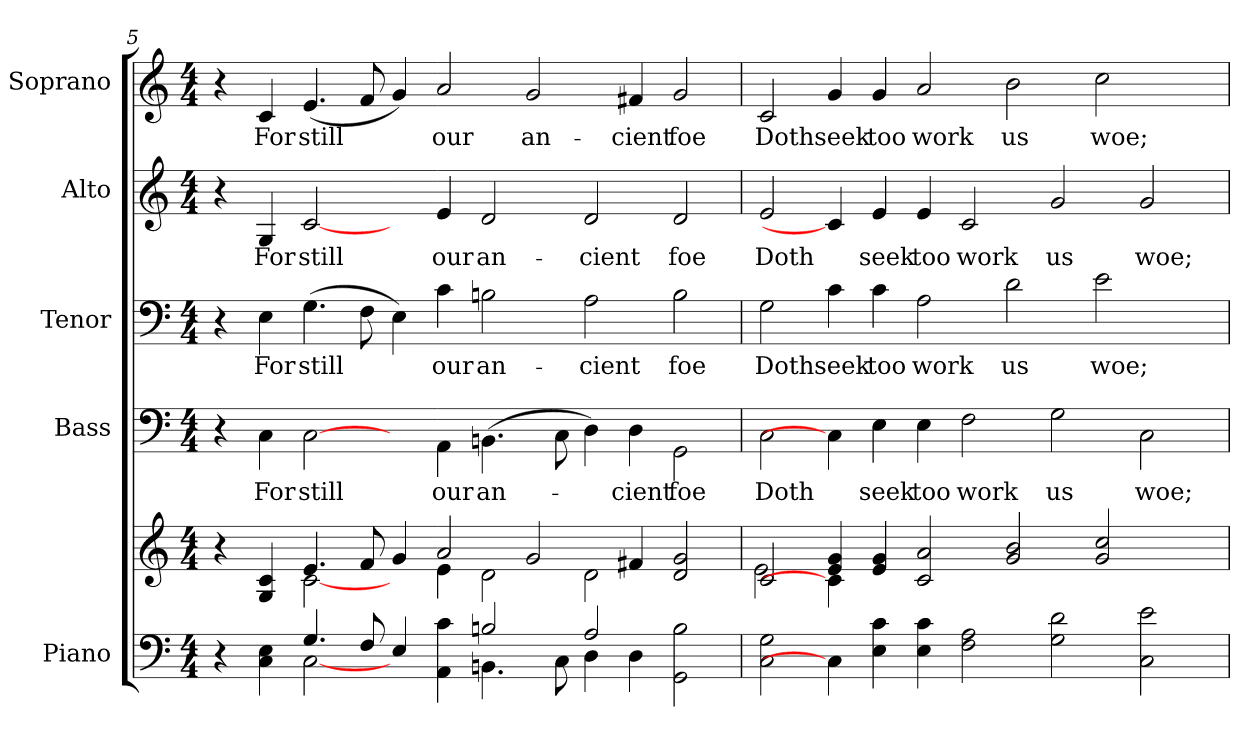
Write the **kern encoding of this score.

**kern	**kern	**kern	**text	**kern	**text	**kern	**text	**kern	**text
*part5	*part5	*part4	*part4	*part3	*part3	*part2	*part2	*part1	*part1
*staff6	*staff5	*staff4	*staff4	*staff3	*staff3	*staff2	*staff2	*staff1	*staff1
*I"Piano	*	*I"Bass	*	*I"Tenor	*	*I"Alto	*	*I"Soprano	*
*I'Pno.	*	*I'B.	*	*I'T.	*	*I'A.	*	*I'Pno.	*
!!LO:PB:g=z
*clefF4	*clefG2	*clefF4	*	*clefF4	*	*clefG2	*	*clefG2	*
*k[]	*k[]	*k[]	*	*k[]	*	*k[]	*	*k[]	*
*C:	*C:	*C:	*	*C:	*	*C:	*	*C:	*
*M4/4	*M4/4	*M4/4	*	*M4/4	*	*M4/4	*	*M4/4	*
=5	=5	=5	=5	=5	=5	=5	=5	=5	=5
*^	*^	*	*	*	*	*	*	*	*
4r	2ryy	4r	2ryy	4r	.	4r	.	4r	.	4r	.
!	!	!	!	!	!LO:LY:b:color=#000000	!	!	!	!	!	!
!	!	!	!	!	!	!	!LO:LY:b:color=#000000	!	!	!	!
!	!	!	!	!	!	!	!	!	!LO:LY:b:color=#000000	!	!
!	!	!	!	!	!	!	!	!	!	!	!LO:LY:b:color=#000000
4Ci\ 4Ei	.	4Gi/ 4ci	.	4Ci\	For	4Ei\	For	4Gi/	For	4ci/	For
!	!	!	!	!	!LO:LY:b:color=#000000	!	!	!	!	!	!
!	!	!	!	!	!	!	!LO:LY:b:color=#000000	!	!	!	!
!	!	!	!	!	!	!	!	!	!LO:LY:b:color=#000000	!	!
!	!	!	!	!	!	!	!	!	!	!	!LO:LY:b:color=#000000
4.Gi/	[2Ci\	4.ei/	[2ci\	[2Ci\	still	(4.Gi\	still	[2ci/	still	(4.ei/	still
8Fi/	.	8fi/	.	.	.	8Fi\	.	.	.	8fi/	.
4Ei/	4ryy	4gi/	4ryy	4ryy	.	4Ei\)	.	4ryy	.	4gi/)	.
!	!	!	!	!	!LO:LY:b:color=#000000	!	!	!	!	!	!
!	!	!	!	!	!	!	!LO:LY:b:color=#000000	!	!	!	!
!	!	!	!	!	!	!	!	!	!LO:LY:b:color=#000000	!	!
!	!	!	!	!	!	!	!	!	!	!	!LO:LY:b:color=#000000
4AAi\ 4ci	4ryy	2ai/	4ei\	4AAi\	our	4ci\	our	4ei/	our	2ai/	our
!	!	!	!	!	!LO:LY:b:color=#000000	!	!	!	!	!	!
!	!	!	!	!	!	!	!LO:LY:b:color=#000000	!	!	!	!
!	!	!	!	!	!	!	!	!	!LO:LY:b:color=#000000	!	!
2Bni/	4.BBni\	.	2di\	(4.BBni\	an-	2Bni\	an-	2di/	an-	.	.
!	!	!	!	!	!	!	!	!	!	!	!LO:LY:b:color=#000000
.	.	2gi/	.	.	.	.	.	.	.	2gi/	an-
.	8Ci\	.	.	8Ci\	.	.	.	.	.	.	.
!	!	!	!	!	!	!	!LO:LY:b:color=#000000	!	!	!	!
!	!	!	!	!	!	!	!	!	!LO:LY:b:color=#000000	!	!
2Ai/	4Di\	.	2di\	4Di\)	.	2Ai\	-cient	2di/	-cient	.	.
!	!	!	!	!	!LO:LY:b:color=#000000	!	!	!	!	!	!
!	!	!	!	!	!	!	!	!	!	!	!LO:LY:b:color=#000000
.	4Di\	4f#Xi/	.	4Di\	-cient	.	.	.	.	4f#Xi/	-cient
!	!	!	!	!	!LO:LY:b:color=#000000	!	!	!	!	!	!
!	!	!	!	!	!	!	!LO:LY:b:color=#000000	!	!	!	!
!	!	!	!	!	!	!	!	!	!LO:LY:b:color=#000000	!	!
!	!	!	!	!	!	!	!	!	!	!	!LO:LY:b:color=#000000
2GGi\ 2Bi	2ryy	2di/ 2gi	2ryy	2GGi\	foe	2Bi\	foe	2di/	foe	2gi/	foe
*v	*v	*	*	*	*	*	*	*	*	*	*
=6	=6	=6	=6	=6	=6	=6	=6	=6	=6	=6
*^	*	*	*	*	*	*	*	*	*	*
!	!	!	!	!	!LO:LY:b:color=#000000	!	!	!	!	!	!
*v	*v	*	*	*	*	*	*	*	*	*	*
*^	*	*	*	*	*	*	*	*	*	*
!	!	!	!	!	!	!	!LO:LY:b:color=#000000	!	!	!	!
*v	*v	*	*	*	*	*	*	*	*	*	*
*^	*	*	*	*	*	*	*	*	*	*
!	!	!	!	!	!	!	!	!	!LO:LY:b:color=#000000	!	!
*v	*v	*	*	*	*	*	*	*	*	*	*
*^	*	*	*	*	*	*	*	*	*	*
!	!	!	!	!	!	!	!	!	!	!	!LO:LY:b:color=#000000
*v	*v	*	*	*	*	*	*	*	*	*	*
2Ci\ 2Gi	2ci/	2ei\	2Ci\	Doth	2Gi\	Doth	2ei/	Doth	2ci/	Doth
!	!	!	!	!	!	!LO:LY:b:color=#000000	!	!	!	!
!	!	!	!	!	!	!	!	!	!	!LO:LY:b:color=#000000
4Ci\]	4ei/ 4gi	4ci\]	4Ci\]	.	4ci\	seek	4ci/]	.	4gi/	seek
!	!	!	!	!LO:LY:b:color=#000000	!	!	!	!	!	!
!	!	!	!	!	!	!LO:LY:b:color=#000000	!	!	!	!
!	!	!	!	!	!	!	!	!LO:LY:b:color=#000000	!	!
!	!	!	!	!	!	!	!	!	!	!LO:LY:b:color=#000000
4Ei\ 4ci	4ei/ 4gi	2ryy	4Ei\	seek	4ci\	too	4ei/	seek	4gi/	too
!	!	!	!	!LO:LY:b:color=#000000	!	!	!	!	!	!
!	!	!	!	!	!	!LO:LY:b:color=#000000	!	!	!	!
!	!	!	!	!	!	!	!	!LO:LY:b:color=#000000	!	!
!	!	!	!	!	!	!	!	!	!	!LO:LY:b:color=#000000
4Ei\ 4ci	2ci/ 2ai	.	4Ei\	too	2Ai\	work	4ei/	too	2ai/	work
!	!	!	!	!LO:LY:b:color=#000000	!	!	!	!	!	!
!	!	!	!	!	!	!	!	!LO:LY:b:color=#000000	!	!
2Fi\ 2Ai	.	1ryy	2Fi\	work	.	.	2ci/	work	.	.
!	!	!	!	!	!	!LO:LY:b:color=#000000	!	!	!	!
!	!	!	!	!	!	!	!	!	!	!LO:LY:b:color=#000000
.	2gi/ 2bi	.	.	.	2di\	us	.	.	2bi\	us
!	!	!	!	!LO:LY:b:color=#000000	!	!	!	!	!	!
!	!	!	!	!	!	!	!	!LO:LY:b:color=#000000	!	!
2Gi\ 2di	.	.	2Gi\	us	.	.	2gi/	us	.	.
!	!	!	!	!	!	!LO:LY:b:color=#000000	!	!	!	!
!	!	!	!	!	!	!	!	!	!	!LO:LY:b:color=#000000
.	2gi/ 2cci	.	.	.	2ei\	woe;	.	.	2cci\	woe;
!	!	!	!	!LO:LY:b:color=#000000	!	!	!	!	!	!
!	!	!	!	!	!	!	!	!LO:LY:b:color=#000000	!	!
2Ci\ 2ei	.	2ryy	2Ci\	woe;	.	.	2gi/	woe;	.	.
.	4ryy	.	.	.	4ryy	.	.	.	4ryy	.
*	*v	*v	*	*	*	*	*	*	*	*
=	=	=	=	=	=	=	=	=	=
*-	*-	*-	*-	*-	*-	*-	*-	*-	*-
